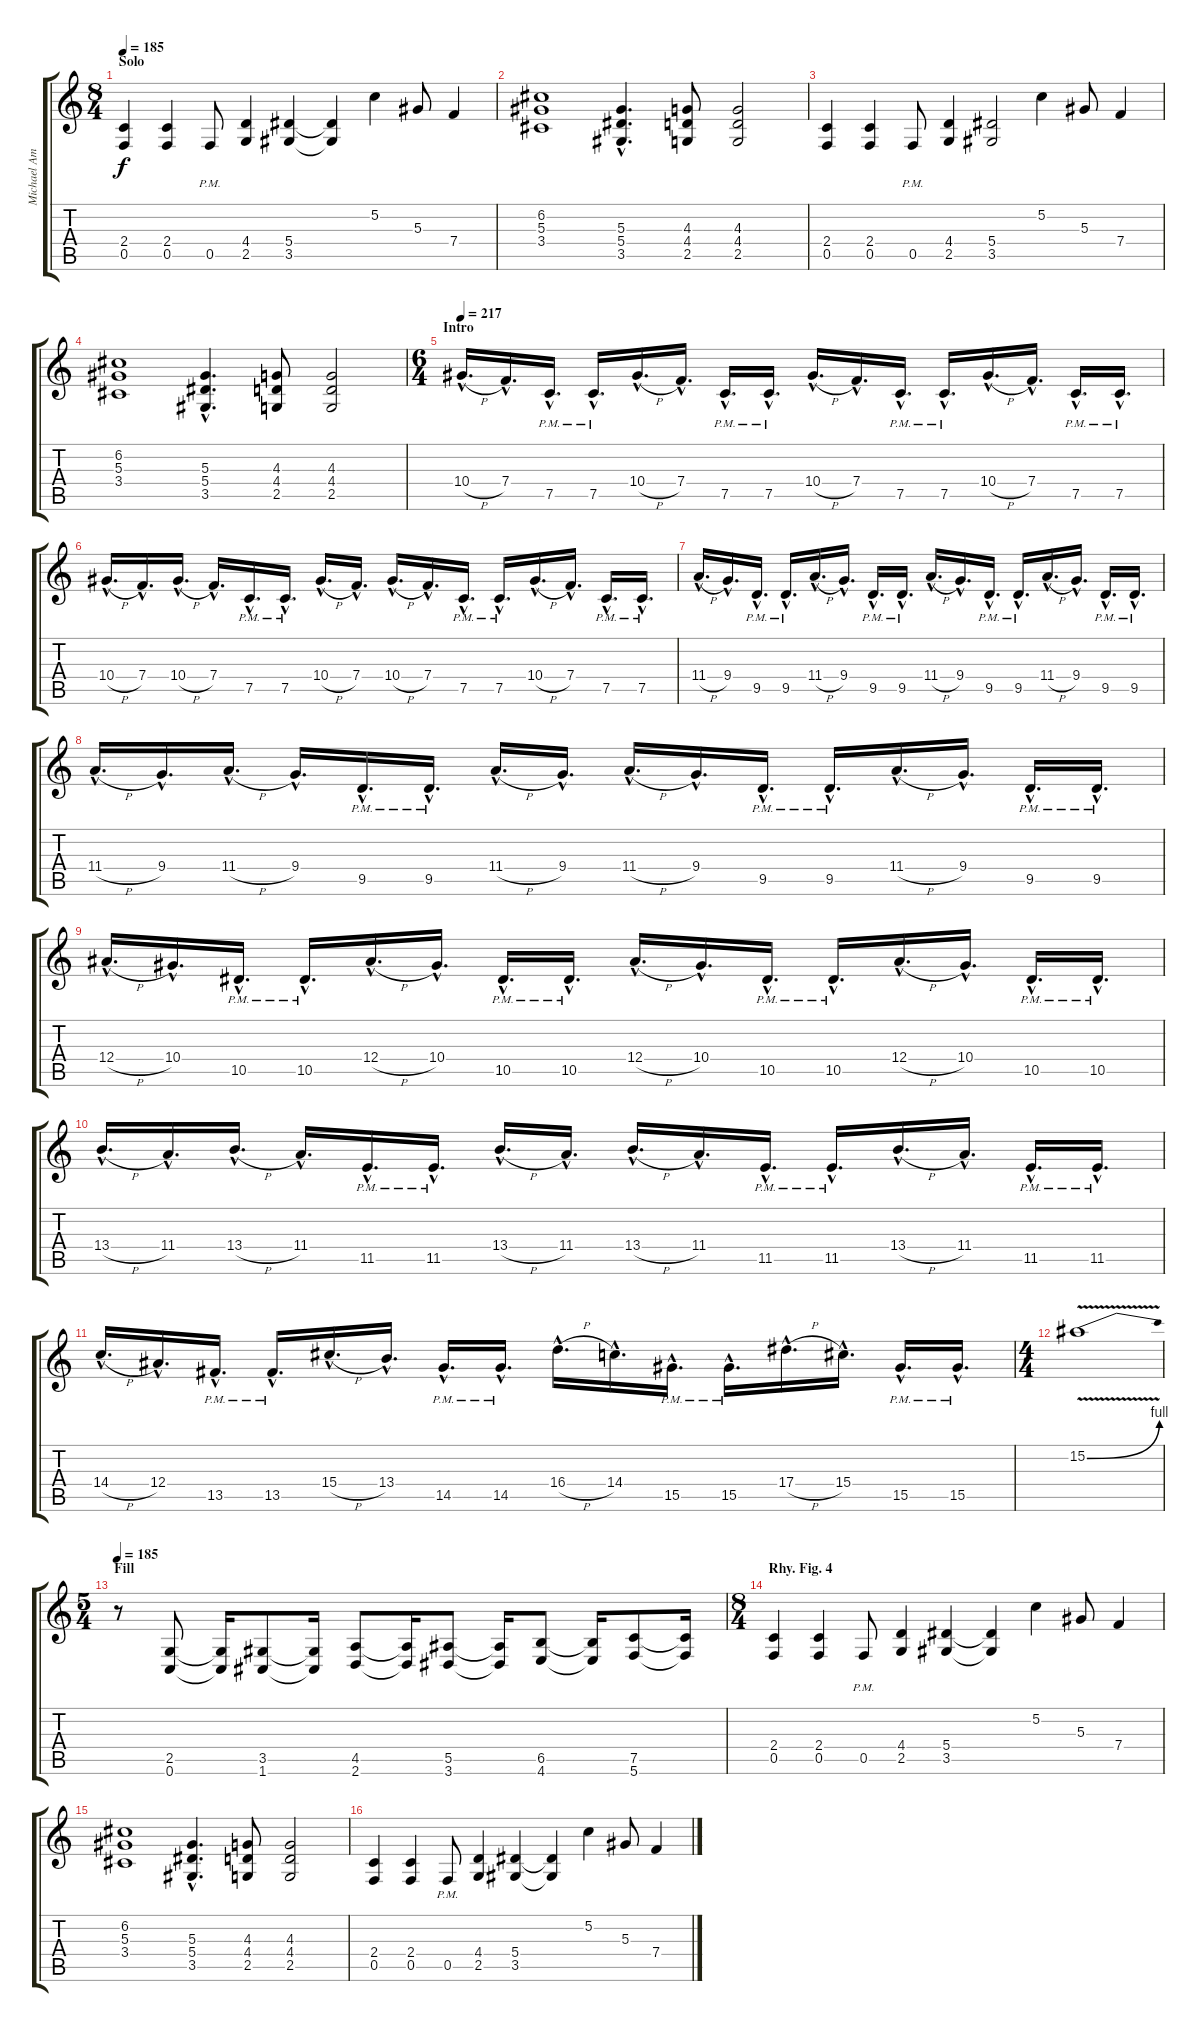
\track ("Michael Amott" "Michael Am") {instrument distortionguitar}
\staff {score tabs}
\tuning (C4 G3 Eb3 Bb2 F2 C2) {hide}
\ts (8 4)
\section ("" "Solo")
\tempo 185
\clef g2
\ks c
(2.4 0.5).4{dy f} (2.4 0.5).4 0.5{pm}.8 (4.4 2.5).4 (5.4 3.5).4 (5.4{t} 3.5{t}).4 5.2.4 5.3.8 7.4.4 |
(6.2 5.3 3.4).1 (5.3{hac} 5.4{hac} 3.5{hac}).4{d} (4.3 4.4 2.5).8 (4.3 4.4 2.5).2 |
(2.4 0.5).4 (2.4 0.5).4 0.5{pm}.8 (4.4 2.5).4 (5.4 3.5).2 5.2.4 5.3.8 7.4.4 |
(6.2 5.3 3.4).1 (5.3{hac} 5.4{hac} 3.5{hac}).4{d} (4.3 4.4 2.5).8 (4.3 4.4 2.5).2 |
\ts (6 4)
\section ("" "Intro")
\tempo 217
10.4{h hac}.16{d} 7.4{hac}.16{d} 7.5{hac pm}.16{d} 7.5{hac pm}.16{d} 10.4{h hac}.16{d} 7.4{hac}.16{d} 7.5{hac pm}.16{d} 7.5{hac pm}.16{d} 10.4{h hac}.16{d} 7.4{hac}.16{d} 7.5{hac pm}.16{d} 7.5{hac pm}.16{d} 10.4{h hac}.16{d} 7.4{hac}.16{d} 7.5{hac pm}.16{d} 7.5{hac pm}.16{d} |
10.4{h hac}.16{d} 7.4{hac}.16{d} 10.4{h hac}.16{d} 7.4{hac}.16{d} 7.5{hac pm}.16{d} 7.5{hac pm}.16{d} 10.4{h hac}.16{d} 7.4{hac}.16{d} 10.4{h hac}.16{d} 7.4{hac}.16{d} 7.5{hac pm}.16{d} 7.5{hac pm}.16{d} 10.4{h hac}.16{d} 7.4{hac}.16{d} 7.5{hac pm}.16{d} 7.5{hac pm}.16{d} |
11.4{h hac}.16{d} 9.4{hac}.16{d} 9.5{hac pm}.16{d} 9.5{hac pm}.16{d} 11.4{h hac}.16{d} 9.4{hac}.16{d} 9.5{hac pm}.16{d} 9.5{hac pm}.16{d} 11.4{h hac}.16{d} 9.4{hac}.16{d} 9.5{hac pm}.16{d} 9.5{hac pm}.16{d} 11.4{h hac}.16{d} 9.4{hac}.16{d} 9.5{hac pm}.16{d} 9.5{hac pm}.16{d} |
11.4{h hac}.16{d} 9.4{hac}.16{d} 11.4{h hac}.16{d} 9.4{hac}.16{d} 9.5{hac pm}.16{d} 9.5{hac pm}.16{d} 11.4{h hac}.16{d} 9.4{hac}.16{d} 11.4{h hac}.16{d} 9.4{hac}.16{d} 9.5{hac pm}.16{d} 9.5{hac pm}.16{d} 11.4{h hac}.16{d} 9.4{hac}.16{d} 9.5{hac pm}.16{d} 9.5{hac pm}.16{d} |
12.4{h hac}.16{d} 10.4{hac}.16{d} 10.5{hac pm}.16{d} 10.5{hac pm}.16{d} 12.4{h hac}.16{d} 10.4{hac}.16{d} 10.5{hac pm}.16{d} 10.5{hac pm}.16{d} 12.4{h hac}.16{d} 10.4{hac}.16{d} 10.5{hac pm}.16{d} 10.5{hac pm}.16{d} 12.4{h hac}.16{d} 10.4{hac}.16{d} 10.5{hac pm}.16{d} 10.5{hac pm}.16{d} |
13.4{h hac}.16{d} 11.4{hac}.16{d} 13.4{h hac}.16{d} 11.4{hac}.16{d} 11.5{hac pm}.16{d} 11.5{hac pm}.16{d} 13.4{h hac}.16{d} 11.4{hac}.16{d} 13.4{h hac}.16{d} 11.4{hac}.16{d} 11.5{hac pm}.16{d} 11.5{hac pm}.16{d} 13.4{h hac}.16{d} 11.4{hac}.16{d} 11.5{hac pm}.16{d} 11.5{hac pm}.16{d} |
14.4{h hac}.16{d} 12.4{hac}.16{d} 13.5{hac pm}.16{d} 13.5{hac pm}.16{d} 15.4{h hac}.16{d} 13.4{hac}.16{d} 14.5{hac pm}.16{d} 14.5{hac pm}.16{d} 16.4{h hac}.16{d} 14.4{hac}.16{d} 15.5{hac pm}.16{d} 15.5{hac pm}.16{d} 17.4{h hac}.16{d} 15.4{hac}.16{d} 15.5{hac pm}.16{d} 15.5{hac pm}.16{d} |
\ts (4 4)
15.2{be (bend 0 0 60 4) v}.1 |
\ts (5 4)
\section ("" "Fill")
\tempo 185
r.8 (2.5 0.6).8 (2.5{t} 0.6{t}).16 (3.5 1.6).8 (3.5{t} 1.6{t}).16 (4.5 2.6).8 (4.5{t} 2.6{t}).16 (5.5 3.6).8 (5.5{t} 3.6{t}).16 (6.5 4.6).8 (6.5{t} 4.6{t}).16 (7.5 5.6).8 (7.5{t} 5.6{t}).16 |
\ts (8 4)
\section ("" "Rhy. Fig. 4")
(2.4 0.5).4 (2.4 0.5).4 0.5{pm}.8 (4.4 2.5).4 (5.4 3.5).4 (5.4{t} 3.5{t}).4 5.2.4 5.3.8 7.4.4 |
(6.2 5.3 3.4).1 (5.3{hac} 5.4{hac} 3.5{hac}).4{d} (4.3 4.4 2.5).8 (4.3 4.4 2.5).2 |
(2.4 0.5).4 (2.4 0.5).4 0.5{pm}.8 (4.4 2.5).4 (5.4 3.5).4 (5.4{t} 3.5{t}).4 5.2.4 5.3.8 7.4.4
